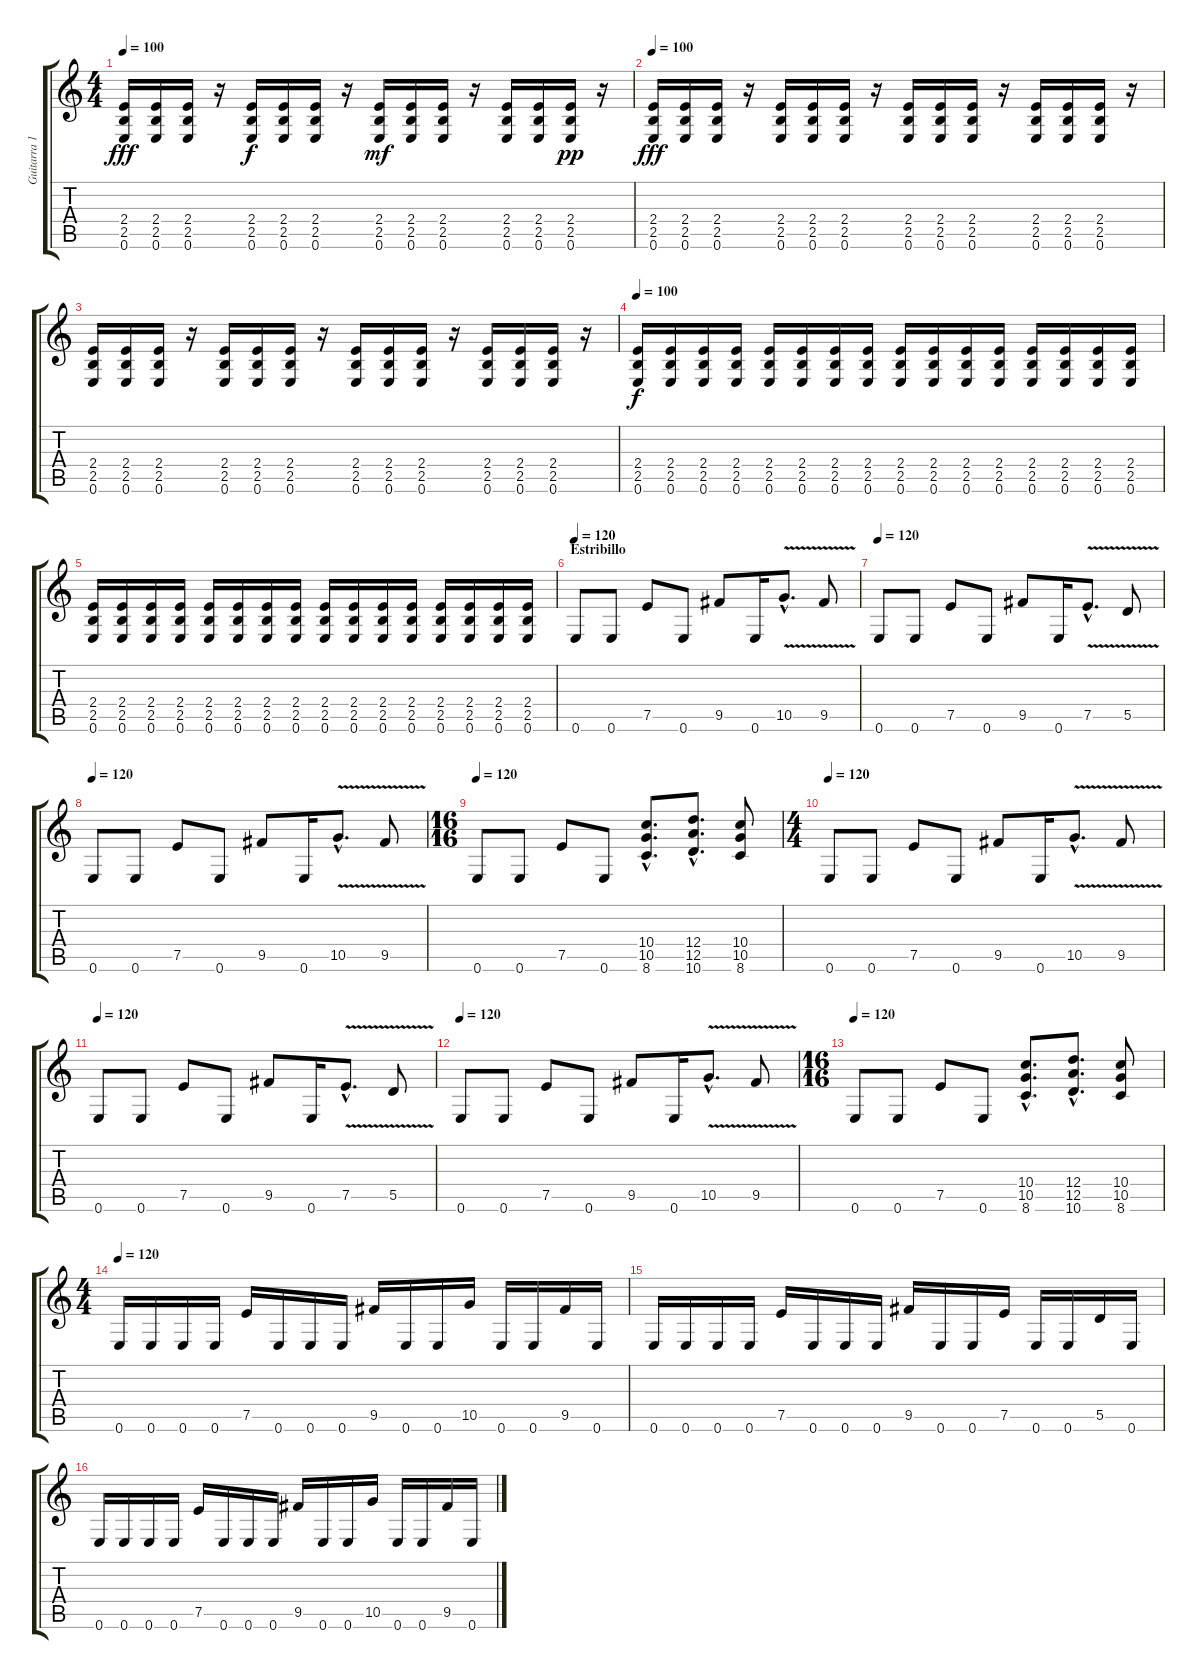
\track ("Guitarra 1" "Guitarra 1") {instrument distortionguitar}
\staff {score tabs}
\tuning (E4 B3 G3 D3 A2 E2) {hide}
\ts (4 4)
\tempo 100
\clef g2
\ks c
(2.4 2.5 0.6).16{dy fff} (2.4 2.5 0.6).16 (2.4 2.5 0.6).16 r.16 (2.4 2.5 0.6).16{dy f} (2.4 2.5 0.6).16 (2.4 2.5 0.6).16 r.16 (2.4 2.5 0.6).16{dy mf} (2.4 2.5 0.6).16 (2.4 2.5 0.6).16 r.16 (2.4 2.5 0.6).16 (2.4 2.5 0.6).16 (2.4 2.5 0.6).16{dy pp} r.16 |
\tempo 100
(2.4 2.5 0.6).16{dy fff} (2.4 2.5 0.6).16 (2.4 2.5 0.6).16 r.16 (2.4 2.5 0.6).16 (2.4 2.5 0.6).16 (2.4 2.5 0.6).16 r.16 (2.4 2.5 0.6).16 (2.4 2.5 0.6).16 (2.4 2.5 0.6).16 r.16 (2.4 2.5 0.6).16 (2.4 2.5 0.6).16 (2.4 2.5 0.6).16 r.16 |
(2.4 2.5 0.6).16 (2.4 2.5 0.6).16 (2.4 2.5 0.6).16 r.16 (2.4 2.5 0.6).16 (2.4 2.5 0.6).16 (2.4 2.5 0.6).16 r.16 (2.4 2.5 0.6).16 (2.4 2.5 0.6).16 (2.4 2.5 0.6).16 r.16 (2.4 2.5 0.6).16 (2.4 2.5 0.6).16 (2.4 2.5 0.6).16 r.16 |
\tempo 100
(2.4 2.5 0.6).16{dy f} (2.4 2.5 0.6).16 (2.4 2.5 0.6).16 (2.4 2.5 0.6).16 (2.4 2.5 0.6).16 (2.4 2.5 0.6).16 (2.4 2.5 0.6).16 (2.4 2.5 0.6).16 (2.4 2.5 0.6).16 (2.4 2.5 0.6).16 (2.4 2.5 0.6).16 (2.4 2.5 0.6).16 (2.4 2.5 0.6).16 (2.4 2.5 0.6).16 (2.4 2.5 0.6).16 (2.4 2.5 0.6).16 |
(2.4 2.5 0.6).16 (2.4 2.5 0.6).16 (2.4 2.5 0.6).16 (2.4 2.5 0.6).16 (2.4 2.5 0.6).16 (2.4 2.5 0.6).16 (2.4 2.5 0.6).16 (2.4 2.5 0.6).16 (2.4 2.5 0.6).16 (2.4 2.5 0.6).16 (2.4 2.5 0.6).16 (2.4 2.5 0.6).16 (2.4 2.5 0.6).16 (2.4 2.5 0.6).16 (2.4 2.5 0.6).16 (2.4 2.5 0.6).16 |
\section ("" "Estribillo")
\tempo 120
0.6.8{instrument distortionguitar} 0.6.8 7.5.8 0.6.8 9.5.8 0.6.16 10.5{v hac}.8{d} 9.5{v}.8 |
\tempo 120
0.6.8 0.6.8 7.5.8 0.6.8 9.5.8 0.6.16 7.5{v hac}.8{d} 5.5{v}.8 |
\tempo 120
0.6.8{instrument distortionguitar} 0.6.8 7.5.8 0.6.8 9.5.8 0.6.16 10.5{v hac}.8{d} 9.5{v}.8 |
\ts (16 16)
\tempo 120
0.6.8 0.6.8 7.5.8 0.6.8 (10.4{hac} 10.5{hac} 8.6{hac}).8{d} (12.4{hac} 12.5{hac} 10.6{hac}).8{d} (10.4 10.5 8.6).8 |
\ts (4 4)
\tempo 120
0.6.8{instrument distortionguitar} 0.6.8 7.5.8 0.6.8 9.5.8 0.6.16 10.5{v hac}.8{d} 9.5{v}.8 |
\tempo 120
0.6.8 0.6.8 7.5.8 0.6.8 9.5.8 0.6.16 7.5{v hac}.8{d} 5.5{v}.8 |
\tempo 120
0.6.8{instrument distortionguitar} 0.6.8 7.5.8 0.6.8 9.5.8 0.6.16 10.5{v hac}.8{d} 9.5{v}.8 |
\ts (16 16)
\tempo 120
0.6.8 0.6.8 7.5.8 0.6.8 (10.4{hac} 10.5{hac} 8.6{hac}).8{d} (12.4{hac} 12.5{hac} 10.6{hac}).8{d} (10.4 10.5 8.6).8 |
\ts (4 4)
\tempo 120
0.6.16 0.6.16 0.6.16 0.6.16 7.5.16 0.6.16 0.6.16 0.6.16 9.5.16 0.6.16 0.6.16 10.5.16 0.6.16 0.6.16 9.5.16 0.6.16 |
0.6.16 0.6.16 0.6.16 0.6.16 7.5.16 0.6.16 0.6.16 0.6.16 9.5.16 0.6.16 0.6.16 7.5.16 0.6.16 0.6.16 5.5.16 0.6.16 |
0.6.16 0.6.16 0.6.16 0.6.16 7.5.16 0.6.16 0.6.16 0.6.16 9.5.16 0.6.16 0.6.16 10.5.16 0.6.16 0.6.16 9.5.16 0.6.16
